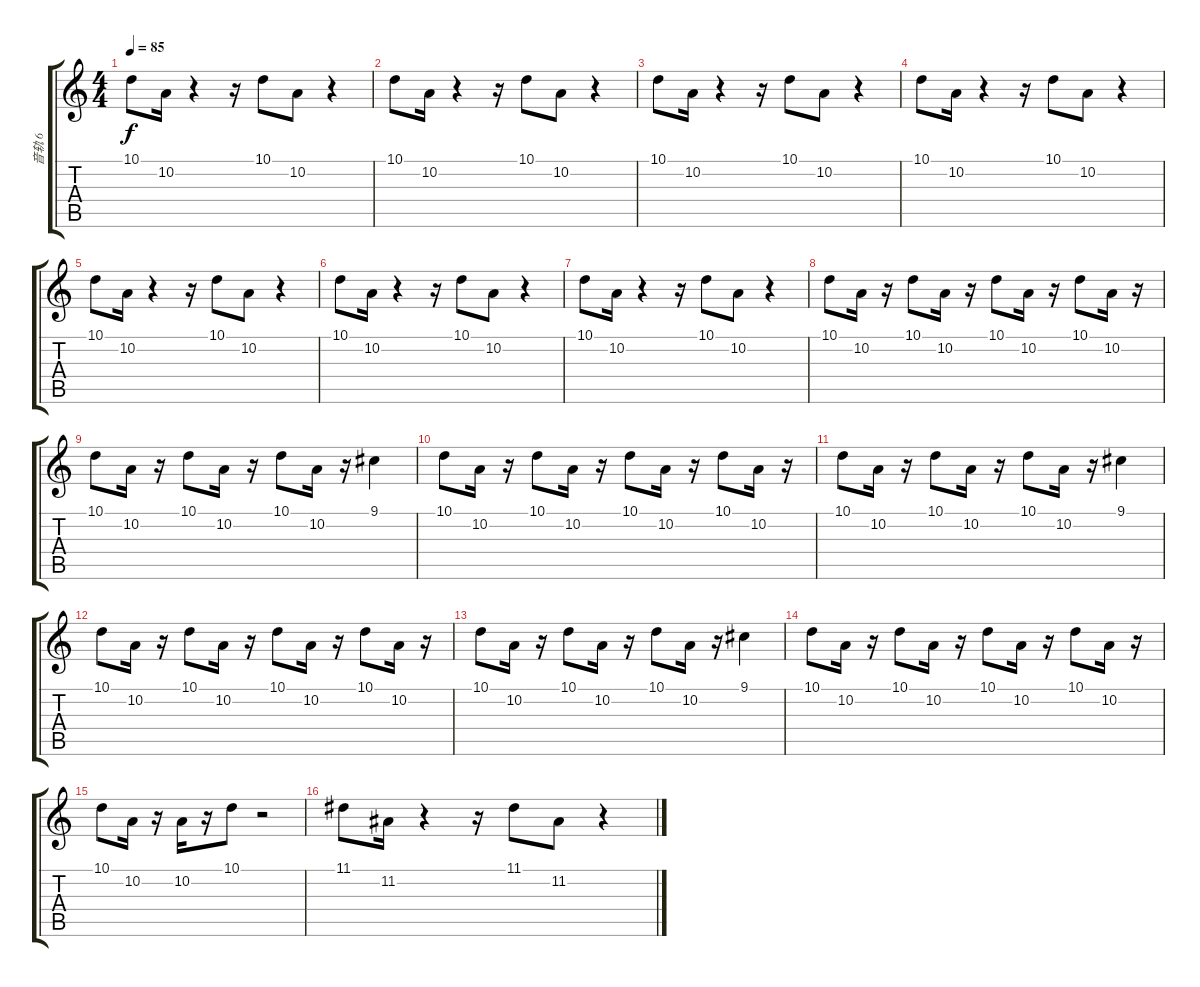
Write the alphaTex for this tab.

\track ("音轨 6" "音轨 6") {instrument stringensemble1}
\staff {score tabs}
\tuning (E4 B3 G3 D3 A2 E2) {hide}
\ts (4 4)
\tempo 85
\clef g2
\ks c
10.1.8{dy f} 10.2.16 r.4 r.16 10.1.8 10.2.8 r.4 |
10.1.8 10.2.16 r.4 r.16 10.1.8 10.2.8 r.4 |
10.1.8 10.2.16 r.4 r.16 10.1.8 10.2.8 r.4 |
10.1.8 10.2.16 r.4 r.16 10.1.8 10.2.8 r.4 |
10.1.8 10.2.16 r.4 r.16 10.1.8 10.2.8 r.4 |
10.1.8 10.2.16 r.4 r.16 10.1.8 10.2.8 r.4 |
10.1.8 10.2.16 r.4 r.16 10.1.8 10.2.8 r.4 |
10.1.8 10.2.16 r.16 10.1.8 10.2.16 r.16 10.1.8 10.2.16 r.16 10.1.8 10.2.16 r.16 |
10.1.8 10.2.16 r.16 10.1.8 10.2.16 r.16 10.1.8 10.2.16 r.16 9.1.4 |
10.1.8 10.2.16 r.16 10.1.8 10.2.16 r.16 10.1.8 10.2.16 r.16 10.1.8 10.2.16 r.16 |
10.1.8 10.2.16 r.16 10.1.8 10.2.16 r.16 10.1.8 10.2.16 r.16 9.1.4 |
10.1.8 10.2.16 r.16 10.1.8 10.2.16 r.16 10.1.8 10.2.16 r.16 10.1.8 10.2.16 r.16 |
10.1.8 10.2.16 r.16 10.1.8 10.2.16 r.16 10.1.8 10.2.16 r.16 9.1.4 |
10.1.8 10.2.16 r.16 10.1.8 10.2.16 r.16 10.1.8 10.2.16 r.16 10.1.8 10.2.16 r.16 |
10.1.8 10.2.16 r.16 10.2.16 r.16 10.1.8 r.2 |
11.1.8 11.2.16 r.4 r.16 11.1.8 11.2.8 r.4
